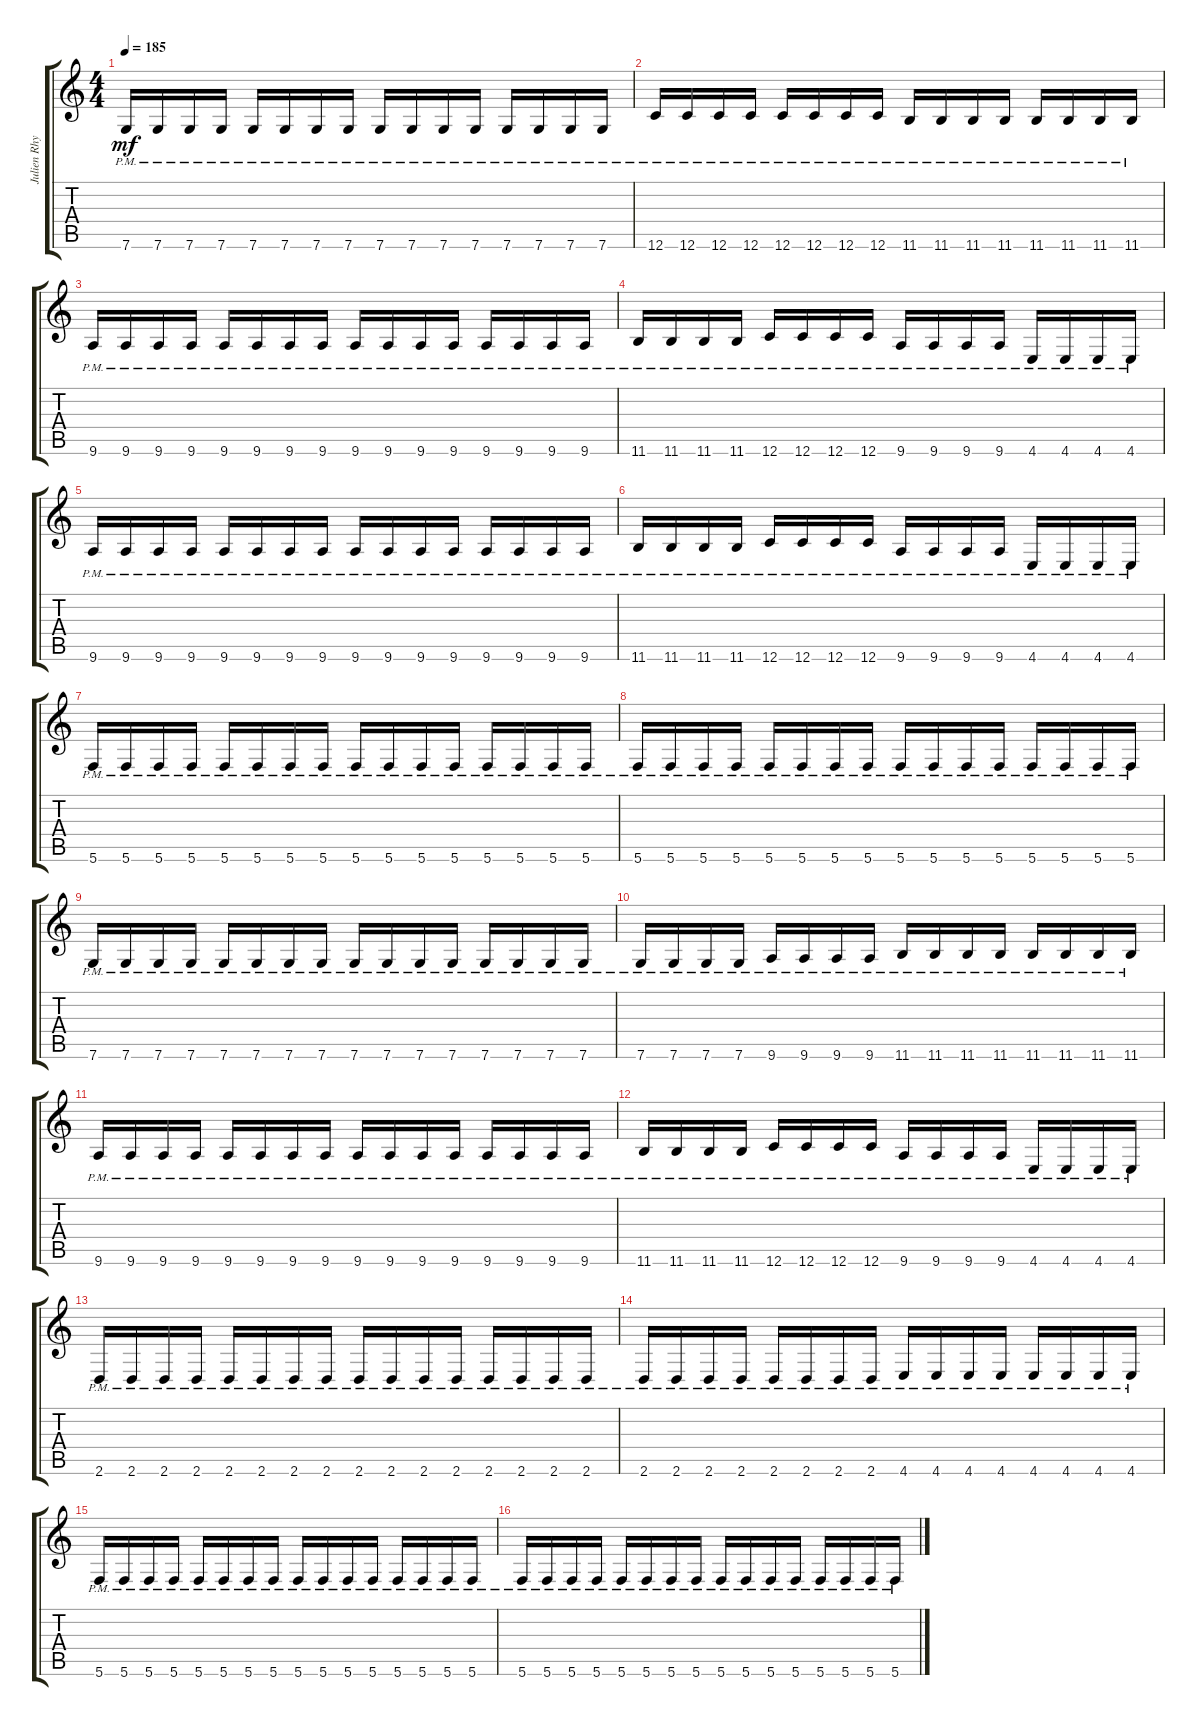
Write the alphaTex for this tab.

\track ("Julien Rhythm" "Julien Rhy") {instrument distortionguitar}
\staff {score tabs}
\tuning (D4 A3 F3 C3 G2 C2) {hide}
\ts (4 4)
\tempo 185
\clef g2
\ks c
7.6{pm}.16{dy mf} 7.6{pm}.16 7.6{pm}.16 7.6{pm}.16 7.6{pm}.16 7.6{pm}.16 7.6{pm}.16 7.6{pm}.16 7.6{pm}.16 7.6{pm}.16 7.6{pm}.16 7.6{pm}.16 7.6{pm}.16 7.6{pm}.16 7.6{pm}.16 7.6{pm}.16 |
12.6{pm}.16 12.6{pm}.16 12.6{pm}.16 12.6{pm}.16 12.6{pm}.16 12.6{pm}.16 12.6{pm}.16 12.6{pm}.16 11.6{pm}.16 11.6{pm}.16 11.6{pm}.16 11.6{pm}.16 11.6{pm}.16 11.6{pm}.16 11.6{pm}.16 11.6{pm}.16 |
9.6{pm}.16 9.6{pm}.16 9.6{pm}.16 9.6{pm}.16 9.6{pm}.16 9.6{pm}.16 9.6{pm}.16 9.6{pm}.16 9.6{pm}.16 9.6{pm}.16 9.6{pm}.16 9.6{pm}.16 9.6{pm}.16 9.6{pm}.16 9.6{pm}.16 9.6{pm}.16 |
11.6{pm}.16 11.6{pm}.16 11.6{pm}.16 11.6{pm}.16 12.6{pm}.16 12.6{pm}.16 12.6{pm}.16 12.6{pm}.16 9.6{pm}.16 9.6{pm}.16 9.6{pm}.16 9.6{pm}.16 4.6{pm}.16 4.6{pm}.16 4.6{pm}.16 4.6{pm}.16 |
9.6{pm}.16 9.6{pm}.16 9.6{pm}.16 9.6{pm}.16 9.6{pm}.16 9.6{pm}.16 9.6{pm}.16 9.6{pm}.16 9.6{pm}.16 9.6{pm}.16 9.6{pm}.16 9.6{pm}.16 9.6{pm}.16 9.6{pm}.16 9.6{pm}.16 9.6{pm}.16 |
11.6{pm}.16 11.6{pm}.16 11.6{pm}.16 11.6{pm}.16 12.6{pm}.16 12.6{pm}.16 12.6{pm}.16 12.6{pm}.16 9.6{pm}.16 9.6{pm}.16 9.6{pm}.16 9.6{pm}.16 4.6{pm}.16 4.6{pm}.16 4.6{pm}.16 4.6{pm}.16 |
5.6{pm}.16 5.6{pm}.16 5.6{pm}.16 5.6{pm}.16 5.6{pm}.16 5.6{pm}.16 5.6{pm}.16 5.6{pm}.16 5.6{pm}.16 5.6{pm}.16 5.6{pm}.16 5.6{pm}.16 5.6{pm}.16 5.6{pm}.16 5.6{pm}.16 5.6{pm}.16 |
5.6{pm}.16 5.6{pm}.16 5.6{pm}.16 5.6{pm}.16 5.6{pm}.16 5.6{pm}.16 5.6{pm}.16 5.6{pm}.16 5.6{pm}.16 5.6{pm}.16 5.6{pm}.16 5.6{pm}.16 5.6{pm}.16 5.6{pm}.16 5.6{pm}.16 5.6{pm}.16 |
7.6{pm}.16 7.6{pm}.16 7.6{pm}.16 7.6{pm}.16 7.6{pm}.16 7.6{pm}.16 7.6{pm}.16 7.6{pm}.16 7.6{pm}.16 7.6{pm}.16 7.6{pm}.16 7.6{pm}.16 7.6{pm}.16 7.6{pm}.16 7.6{pm}.16 7.6{pm}.16 |
7.6{pm}.16 7.6{pm}.16 7.6{pm}.16 7.6{pm}.16 9.6{pm}.16 9.6{pm}.16 9.6{pm}.16 9.6{pm}.16 11.6{pm}.16 11.6{pm}.16 11.6{pm}.16 11.6{pm}.16 11.6{pm}.16 11.6{pm}.16 11.6{pm}.16 11.6{pm}.16 |
9.6{pm}.16 9.6{pm}.16 9.6{pm}.16 9.6{pm}.16 9.6{pm}.16 9.6{pm}.16 9.6{pm}.16 9.6{pm}.16 9.6{pm}.16 9.6{pm}.16 9.6{pm}.16 9.6{pm}.16 9.6{pm}.16 9.6{pm}.16 9.6{pm}.16 9.6{pm}.16 |
11.6{pm}.16 11.6{pm}.16 11.6{pm}.16 11.6{pm}.16 12.6{pm}.16 12.6{pm}.16 12.6{pm}.16 12.6{pm}.16 9.6{pm}.16 9.6{pm}.16 9.6{pm}.16 9.6{pm}.16 4.6{pm}.16 4.6{pm}.16 4.6{pm}.16 4.6{pm}.16 |
2.6{pm}.16 2.6{pm}.16 2.6{pm}.16 2.6{pm}.16 2.6{pm}.16 2.6{pm}.16 2.6{pm}.16 2.6{pm}.16 2.6{pm}.16 2.6{pm}.16 2.6{pm}.16 2.6{pm}.16 2.6{pm}.16 2.6{pm}.16 2.6{pm}.16 2.6{pm}.16 |
2.6{pm}.16 2.6{pm}.16 2.6{pm}.16 2.6{pm}.16 2.6{pm}.16 2.6{pm}.16 2.6{pm}.16 2.6{pm}.16 4.6{pm}.16 4.6{pm}.16 4.6{pm}.16 4.6{pm}.16 4.6{pm}.16 4.6{pm}.16 4.6{pm}.16 4.6{pm}.16 |
5.6{pm}.16 5.6{pm}.16 5.6{pm}.16 5.6{pm}.16 5.6{pm}.16 5.6{pm}.16 5.6{pm}.16 5.6{pm}.16 5.6{pm}.16 5.6{pm}.16 5.6{pm}.16 5.6{pm}.16 5.6{pm}.16 5.6{pm}.16 5.6{pm}.16 5.6{pm}.16 |
5.6{pm}.16 5.6{pm}.16 5.6{pm}.16 5.6{pm}.16 5.6{pm}.16 5.6{pm}.16 5.6{pm}.16 5.6{pm}.16 5.6{pm}.16 5.6{pm}.16 5.6{pm}.16 5.6{pm}.16 5.6{pm}.16 5.6{pm}.16 5.6{pm}.16 5.6{pm}.16
